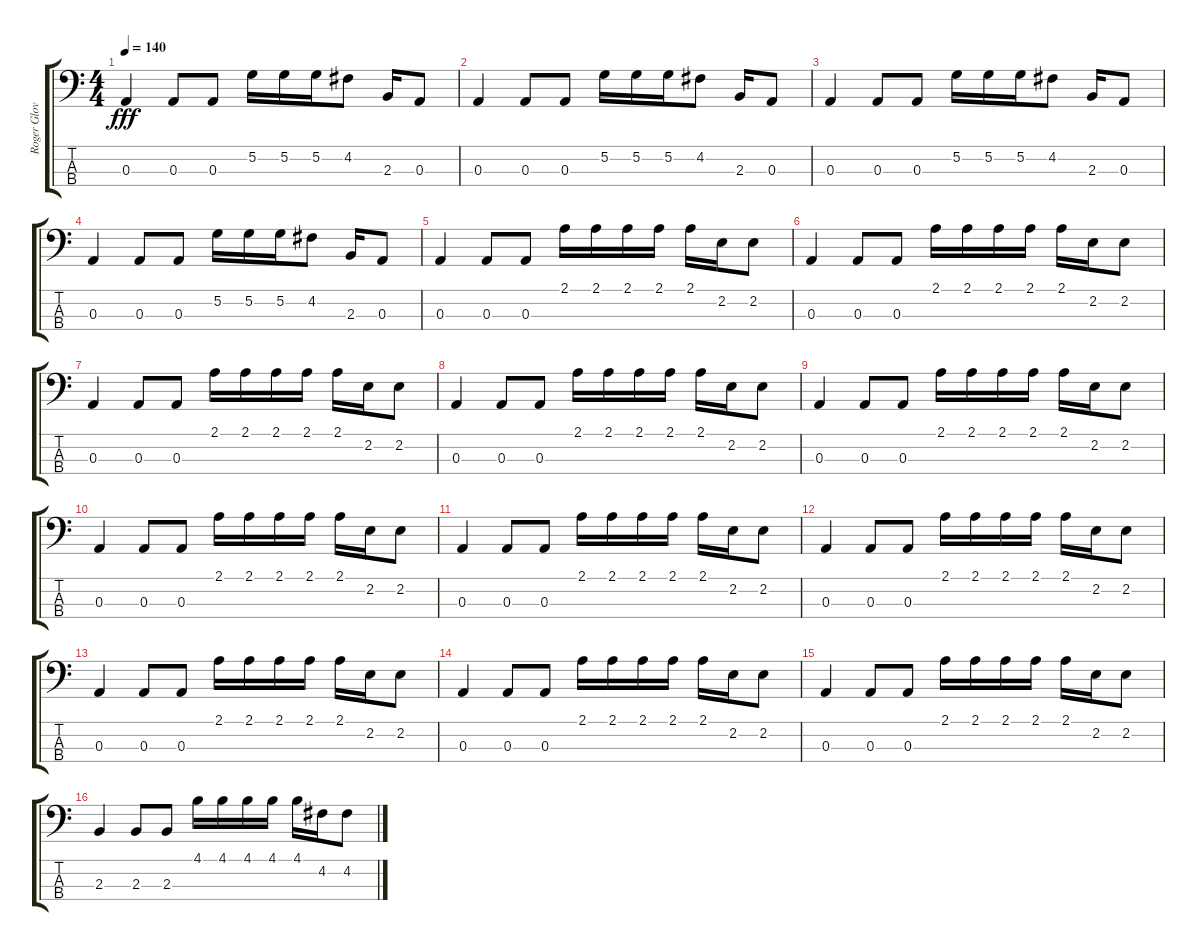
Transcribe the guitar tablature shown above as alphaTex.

\track ("Roger Glover" "Roger Glov") {instrument electricbasspick}
\staff {score tabs}
\tuning (G2 D2 A1 E1) {hide}
\ts (4 4)
\tempo 140
\clef f4
\ks c
0.3.4{dy fff} 0.3.8 0.3.8 5.2.16 5.2.16 5.2.16 4.2.8 2.3.16 0.3.8 |
0.3.4 0.3.8 0.3.8 5.2.16 5.2.16 5.2.16 4.2.8 2.3.16 0.3.8 |
0.3.4 0.3.8 0.3.8 5.2.16 5.2.16 5.2.16 4.2.8 2.3.16 0.3.8 |
0.3.4 0.3.8 0.3.8 5.2.16 5.2.16 5.2.16 4.2.8 2.3.16 0.3.8 |
0.3.4 0.3.8 0.3.8 2.1.16 2.1.16 2.1.16 2.1.16 2.1.16 2.2.16 2.2.8 |
0.3.4 0.3.8 0.3.8 2.1.16 2.1.16 2.1.16 2.1.16 2.1.16 2.2.16 2.2.8 |
0.3.4 0.3.8 0.3.8 2.1.16 2.1.16 2.1.16 2.1.16 2.1.16 2.2.16 2.2.8 |
0.3.4 0.3.8 0.3.8 2.1.16 2.1.16 2.1.16 2.1.16 2.1.16 2.2.16 2.2.8 |
0.3.4 0.3.8 0.3.8 2.1.16 2.1.16 2.1.16 2.1.16 2.1.16 2.2.16 2.2.8 |
0.3.4 0.3.8 0.3.8 2.1.16 2.1.16 2.1.16 2.1.16 2.1.16 2.2.16 2.2.8 |
0.3.4 0.3.8 0.3.8 2.1.16 2.1.16 2.1.16 2.1.16 2.1.16 2.2.16 2.2.8 |
0.3.4 0.3.8 0.3.8 2.1.16 2.1.16 2.1.16 2.1.16 2.1.16 2.2.16 2.2.8 |
0.3.4 0.3.8 0.3.8 2.1.16 2.1.16 2.1.16 2.1.16 2.1.16 2.2.16 2.2.8 |
0.3.4 0.3.8 0.3.8 2.1.16 2.1.16 2.1.16 2.1.16 2.1.16 2.2.16 2.2.8 |
0.3.4 0.3.8 0.3.8 2.1.16 2.1.16 2.1.16 2.1.16 2.1.16 2.2.16 2.2.8 |
2.3.4 2.3.8 2.3.8 4.1.16 4.1.16 4.1.16 4.1.16 4.1.16 4.2.16 4.2.8
